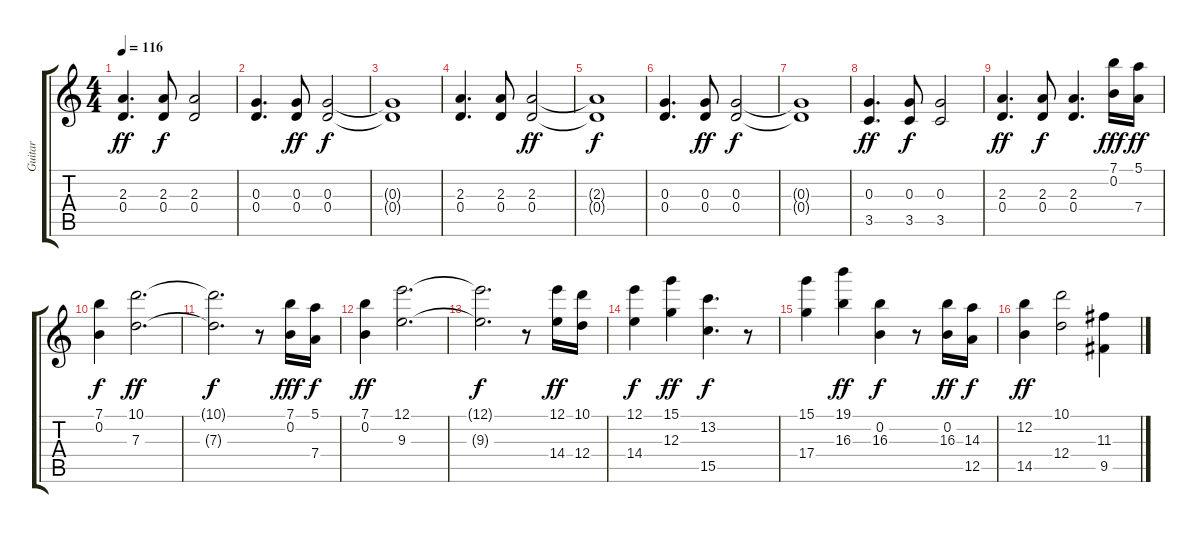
\track ("Guitar" "Guitar") {instrument overdrivenguitar}
\staff {score tabs}
\tuning (E4 B3 G3 D3 A2 E2) {hide}
\ts (4 4)
\tempo 116
\clef g2
\ks c
(2.3 0.4).4{d dy ff} (2.3 0.4).8{dy f} (2.3 0.4).2 |
(0.3 0.4).4{d} (0.3 0.4).8{dy ff} (0.3 0.4).2{dy f} |
(0.3{t} 0.4{t}).1 |
(2.3 0.4).4{d} (2.3 0.4).8 (2.3 0.4).2{dy ff} |
(2.3{t} 0.4{t}).1{dy f} |
(0.3 0.4).4{d} (0.3 0.4).8{dy ff} (0.3 0.4).2{dy f} |
(0.3{t} 0.4{t}).1 |
(0.3 3.5).4{d dy ff} (0.3 3.5).8{dy f} (0.3 3.5).2 |
(2.3 0.4).4{d dy ff} (2.3 0.4).8{dy f} (2.3 0.4).4{d} (7.1 0.2).16{dy fff} (5.1 7.4).16{dy ff} |
(7.1 0.2).4{dy f} (10.1 7.3).2{d dy ff} |
(10.1{t} 7.3{t}).2{d dy f} r.8 (7.1 0.2).16{dy fff} (5.1 7.4).16{dy f} |
(7.1 0.2).4{dy ff} (12.1 9.3).2{d} |
(12.1{t} 9.3{t}).2{d dy f} r.8 (12.1 14.4).16{dy ff} (10.1 12.4).16 |
(12.1 14.4).4{dy f} (15.1 12.3).4{dy ff} (13.2 15.5).4{d dy f} r.8 |
(15.1 17.4).4 (19.1 16.3).4{dy ff} (0.2 16.3).4{dy f} r.8 (0.2 16.3).16{dy ff} (14.3 12.5).16{dy f} |
(12.2 14.5).4{dy ff} (10.1 12.4).2 (11.3 9.5).4
